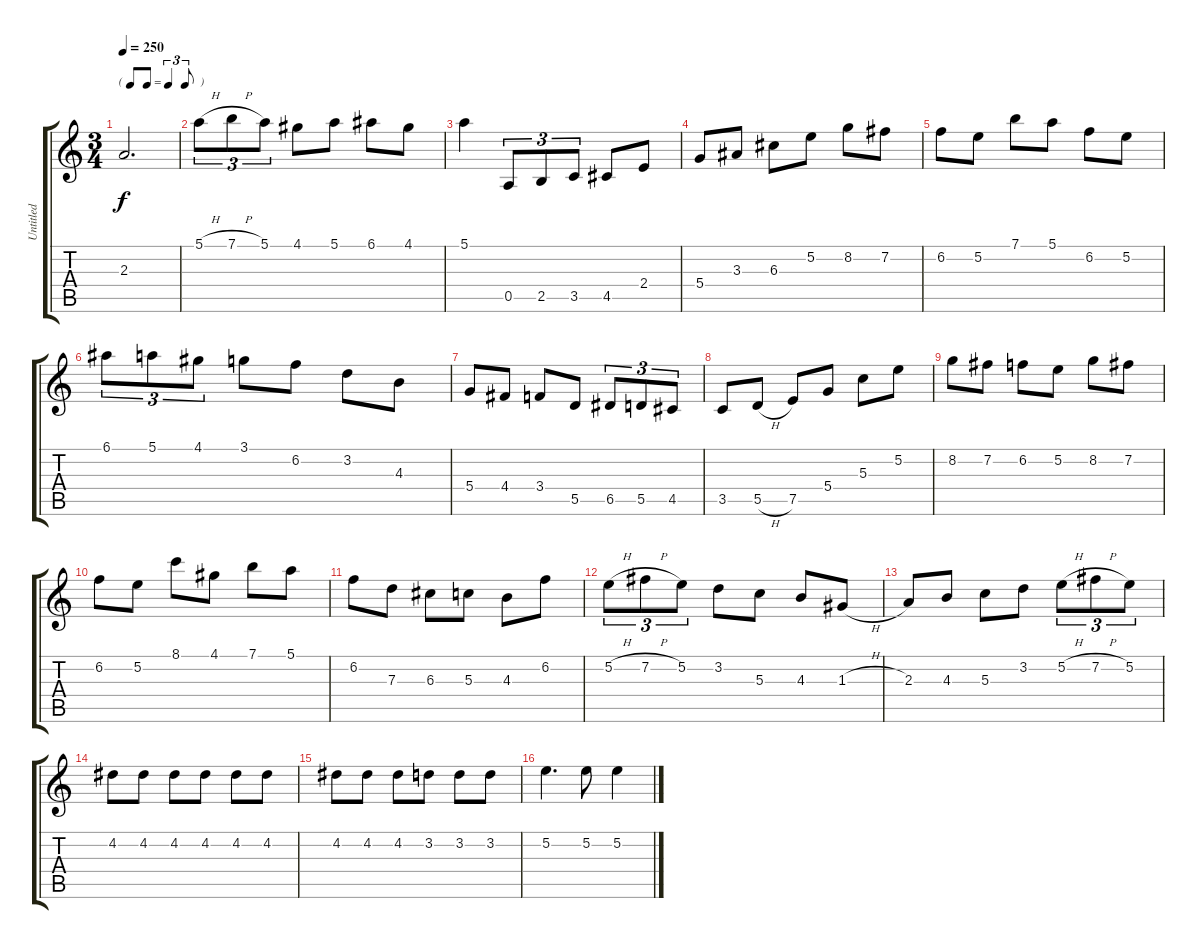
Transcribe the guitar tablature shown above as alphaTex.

\track ("Untitled" "Untitled") {instrument acousticguitarsteel}
\staff {score tabs}
\tuning (E4 B3 G3 D3 A2 E2) {hide}
\ts (3 4)
\tf triplet8th
\tempo 250
\clef g2
\ks c
2.3{t}.2{d dy f} |
5.1{h}.8{tu (3 2)} 7.1{h}.8{tu (3 2)} 5.1.8{tu (3 2)} 4.1.8 5.1.8 6.1.8 4.1.8 |
5.1.4 0.5.8{tu (3 2)} 2.5.8{tu (3 2)} 3.5.8{tu (3 2)} 4.5.8 2.4.8 |
5.4.8 3.3.8 6.3.8 5.2.8 8.2.8 7.2.8 |
6.2.8 5.2.8 7.1.8 5.1.8 6.2.8 5.2.8 |
6.1.8{tu (3 2)} 5.1.8{tu (3 2)} 4.1.8{tu (3 2)} 3.1.8 6.2.8 3.2.8 4.3.8 |
5.4.8 4.4.8 3.4.8 5.5.8 6.5.8{tu (3 2)} 5.5.8{tu (3 2)} 4.5.8{tu (3 2)} |
3.5.8 5.5{h}.8 7.5.8 5.4.8 5.3.8 5.2.8 |
8.2.8 7.2.8 6.2.8 5.2.8 8.2.8 7.2.8 |
6.2.8 5.2.8 8.1.8 4.1.8 7.1.8 5.1.8 |
6.2.8 7.3.8 6.3.8 5.3.8 4.3.8 6.2.8 |
5.2{h}.8{tu (3 2)} 7.2{h}.8{tu (3 2)} 5.2.8{tu (3 2)} 3.2.8 5.3.8 4.3.8 1.3{h}.8 |
2.3.8 4.3.8 5.3.8 3.2.8 5.2{h}.8{tu (3 2)} 7.2{h}.8{tu (3 2)} 5.2.8{tu (3 2)} |
4.2.8 4.2.8 4.2.8 4.2.8 4.2.8 4.2.8 |
4.2.8 4.2.8 4.2.8 3.2.8 3.2.8 3.2.8 |
5.2.4{d} 5.2.8 5.2.4
